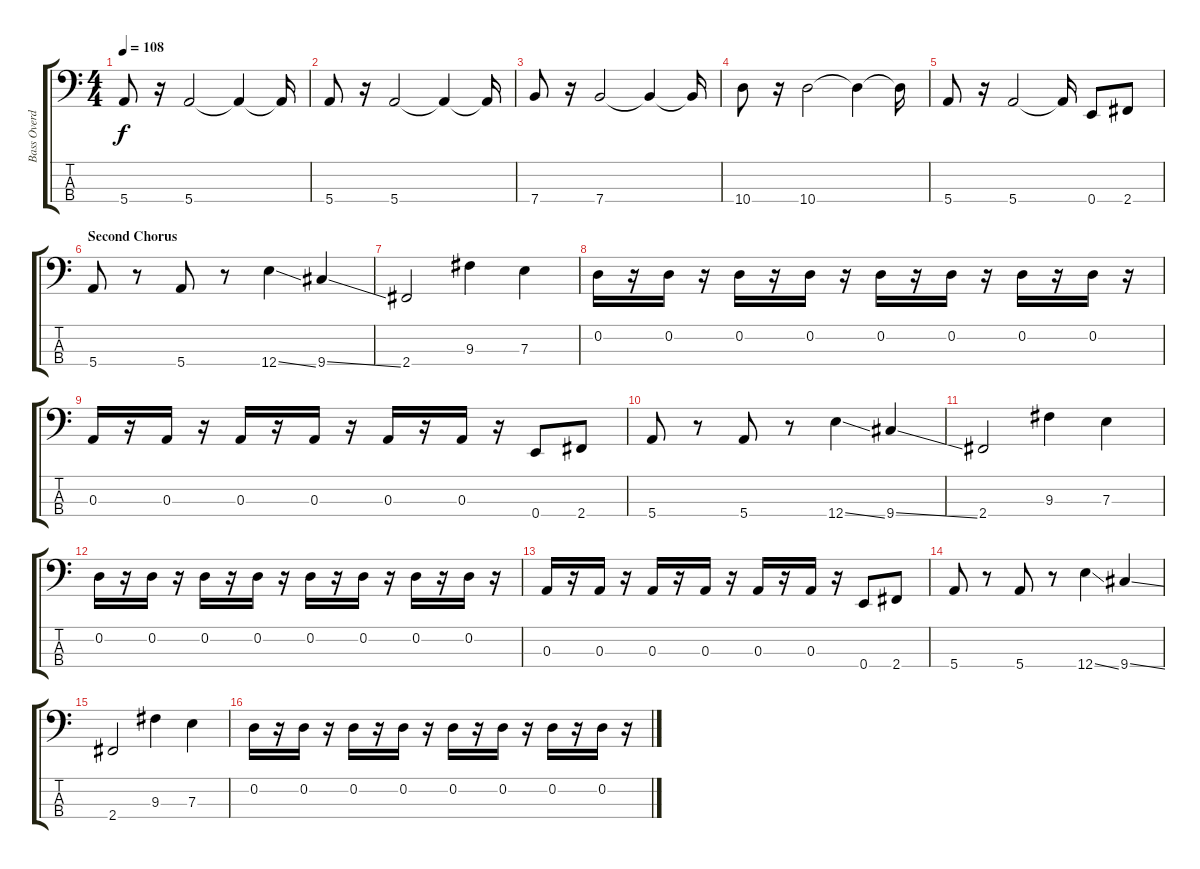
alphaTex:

\track ("Bass Overdub" "Bass Overd") {instrument acousticguitarnylon}
\staff {score tabs}
\tuning (G2 D2 A1 E1) {hide}
\ts (4 4)
\tempo 108
\clef f4
\ks c
5.4.8{dy f} r.16 5.4.2 5.4{t}.4 5.4{t}.16 |
5.4.8 r.16 5.4.2 5.4{t}.4 5.4{t}.16 |
7.4.8 r.16 7.4.2 7.4{t}.4 7.4{t}.16 |
10.4.8 r.16 10.4.2 10.4{t}.4 10.4{t}.16 |
5.4.8 r.16 5.4.2 5.4{t}.16 0.4.8 2.4.8 |
\section ("" "Second Chorus")
5.4.8 r.8 5.4.8 r.8 12.4{ss}.4 9.4{ss}.4 |
2.4.2 9.3.4 7.3.4 |
0.2.16 r.16 0.2.16 r.16 0.2.16 r.16 0.2.16 r.16 0.2.16 r.16 0.2.16 r.16 0.2.16 r.16 0.2.16 r.16 |
0.3.16 r.16 0.3.16 r.16 0.3.16 r.16 0.3.16 r.16 0.3.16 r.16 0.3.16 r.16 0.4.8 2.4.8 |
5.4.8 r.8 5.4.8 r.8 12.4{ss}.4 9.4{ss}.4 |
2.4.2 9.3.4 7.3.4 |
0.2.16 r.16 0.2.16 r.16 0.2.16 r.16 0.2.16 r.16 0.2.16 r.16 0.2.16 r.16 0.2.16 r.16 0.2.16 r.16 |
0.3.16 r.16 0.3.16 r.16 0.3.16 r.16 0.3.16 r.16 0.3.16 r.16 0.3.16 r.16 0.4.8 2.4.8 |
5.4.8 r.8 5.4.8 r.8 12.4{ss}.4 9.4{ss}.4 |
2.4.2 9.3.4 7.3.4 |
0.2.16 r.16 0.2.16 r.16 0.2.16 r.16 0.2.16 r.16 0.2.16 r.16 0.2.16 r.16 0.2.16 r.16 0.2.16 r.16
